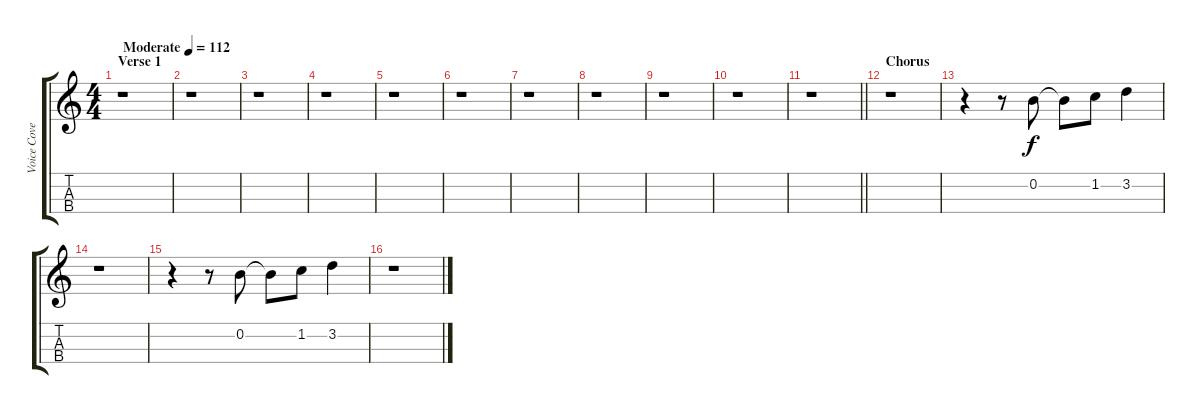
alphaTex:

\track ("Voice Cover ( Edward O' Brien )" "Voice Cove") {instrument contrabass}
\staff {score tabs}
\tuning (E4 B3 G3 D3) {hide}
\ts (4 4)
\section ("" "Verse 1")
\tempo (112 "Moderate")
\clef g2
\ks c
r.1{dy f instrument contrabass} |
r.1 |
r.1 |
r.1 |
r.1 |
r.1 |
r.1 |
r.1 |
r.1 |
r.1 |
\barLineRight lightlight
r.1 |
\section ("" "Chorus")
r.1 |
r.4 r.8 0.2.8 0.2{t}.8 1.2.8 3.2.4 |
r.1 |
r.4 r.8 0.2.8 0.2{t}.8 1.2.8 3.2.4 |
r.1
